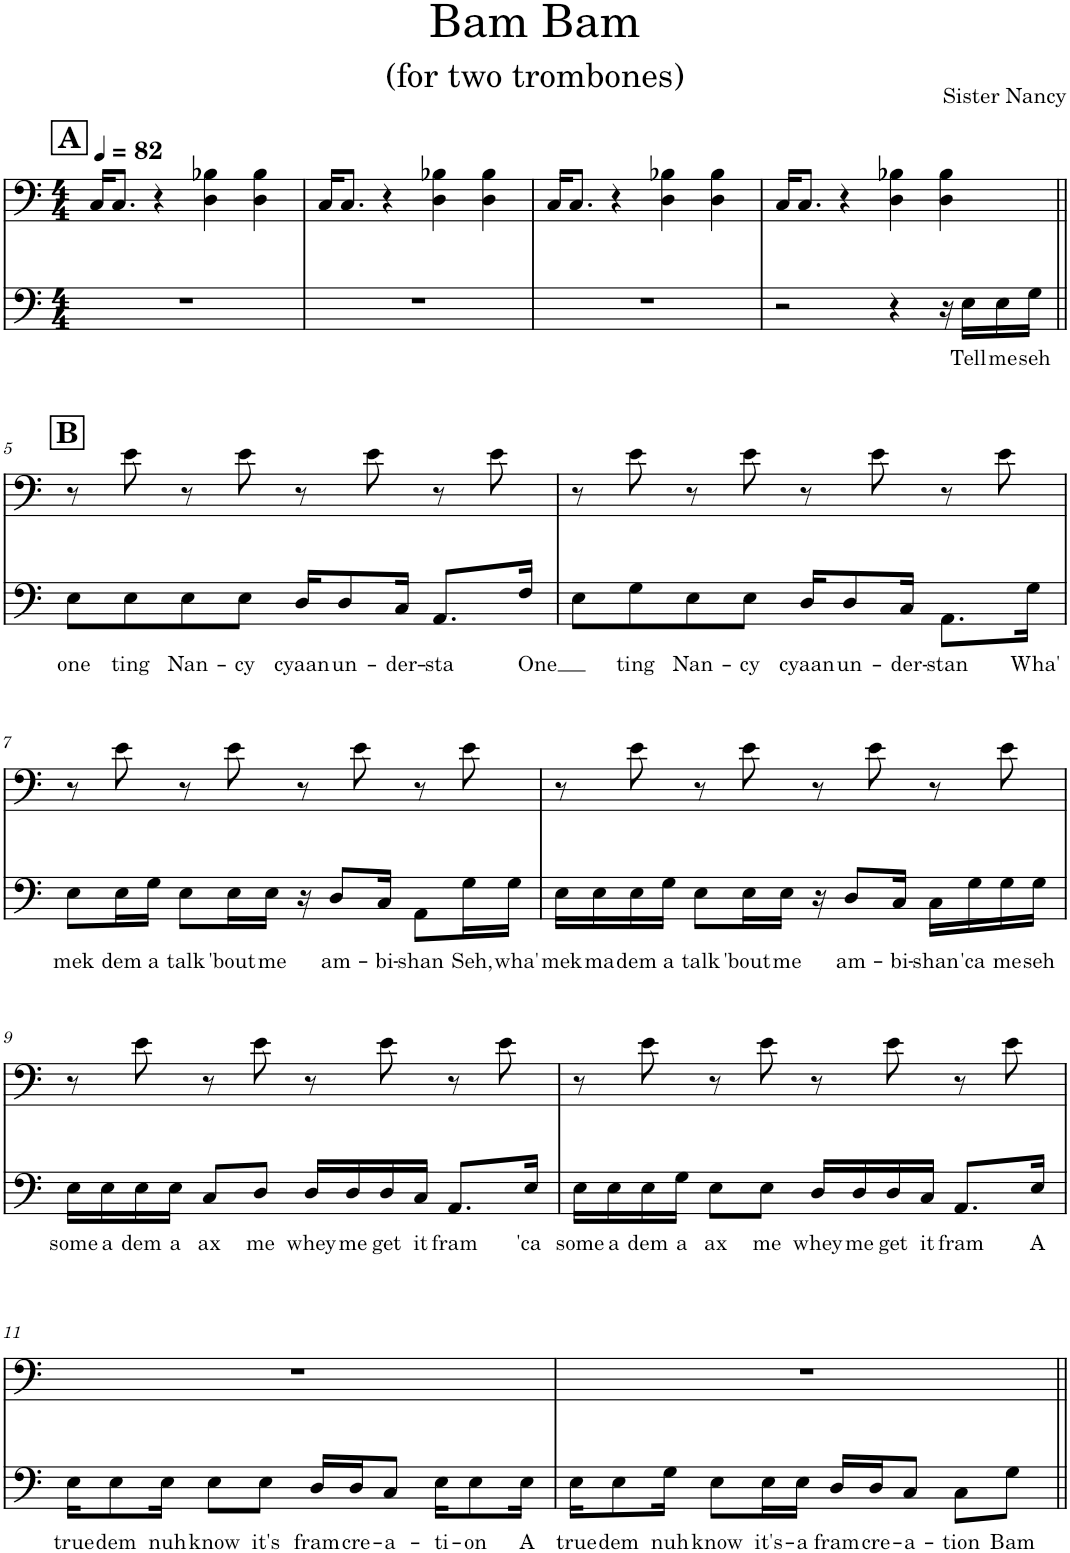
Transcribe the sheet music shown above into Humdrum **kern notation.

**kern	**text	**kern
*part2	*part2	*part1
*staff2	*staff2	*staff1
*I"Piano	*	*I"Piano, brass
*I'Pno	*	*I'Pno
*clefF4	*	*clefF4
*k[]	*	*k[]
*M4/4	*	*M4/4
*MM82	*	*MM82
!!LO:REH:place=s1:a:B:cj:fs=14:t=A
=1	=1	=1
1r	.	16C/KL
.	.	8.C/J
.	.	4r
.	.	4D\ 4B-X\
.	.	4D\ 4B-\
=2	=2	=2
1r	.	16C/KL
.	.	8.C/J
.	.	4r
.	.	4D\ 4B-X\
.	.	4D\ 4B-\
=3	=3	=3
1r	.	16C/KL
.	.	8.C/J
.	.	4r
.	.	4D\ 4B-X\
.	.	4D\ 4B-\
=4	=4	=4
2r	.	16C/KL
.	.	8.C/J
.	.	4r
4r	.	4D\ 4B-X\
16r	.	4D\ 4B-\
!	!LO:LY:b	!
16E\LL	Tell	.
!	!LO:LY:b	!
16E\	me	.
!	!LO:LY:b	!
16G\JJ	seh	.
!!LO:LB:g=z
!!LO:REH:place=s1:a:B:cj:fs=14:t=B
=5||	=5||	=5||
!	!LO:LY:b	!
8E\L	one	8r
!	!LO:LY:b	!
8E\	ting	8e\
!	!LO:LY:b	!
8E\	Nan-	8r
!	!LO:LY:b	!
8E\J	-cy	8e\
!	!LO:LY:b	!
16D/KL	cyaan	8r
!	!LO:LY:b	!
8D/	un-	.
.	.	8e\
!	!LO:LY:b	!
16C/Jk	-der-	.
!	!LO:LY:b	!
8.AA/L	-sta	8r
.	.	8e\
!	!LO:LY:b	!
16F/Jk	One	.
=6	=6	=6
8E\L	.	8r
!	!LO:LY:b	!
8G\	ting	8e\
!	!LO:LY:b	!
8E\	Nan-	8r
!	!LO:LY:b	!
8E\J	-cy	8e\
!	!LO:LY:b	!
16D/KL	cyaan	8r
!	!LO:LY:b	!
8D/	un-	.
.	.	8e\
!	!LO:LY:b	!
16C/Jk	-der-	.
!	!LO:LY:b	!
8.AA\L	-stan	8r
.	.	8e\
!	!LO:LY:b	!
16G\Jk	Wha'	.
!!LO:LB:g=z
=7	=7	=7
!	!LO:LY:b	!
8E\L	mek	8r
!	!LO:LY:b	!
16E\L	dem	8e\
!	!LO:LY:b	!
16G\JJ	a	.
!	!LO:LY:b	!
8E\L	talk	8r
!	!LO:LY:b	!
16E\L	'bout	8e\
!	!LO:LY:b	!
16E\JJ	me	.
16r	.	8r
!	!LO:LY:b	!
8D/L	am-	.
.	.	8e\
!	!LO:LY:b	!
16C/Jk	-bi-	.
!	!LO:LY:b	!
8AA\L	-shan	8r
!	!LO:LY:b	!
16G\L	Seh,	8e\
!	!LO:LY:b	!
16G\JJ	wha'	.
=8	=8	=8
!	!LO:LY:b	!
16E\LL	mek	8r
!	!LO:LY:b	!
16E\	ma	.
!	!LO:LY:b	!
16E\	dem	8e\
!	!LO:LY:b	!
16G\JJ	a	.
!	!LO:LY:b	!
8E\L	talk	8r
!	!LO:LY:b	!
16E\L	'bout	8e\
!	!LO:LY:b	!
16E\JJ	me	.
16r	.	8r
!	!LO:LY:b	!
8D/L	am-	.
.	.	8e\
!	!LO:LY:b	!
16C/Jk	-bi-	.
!	!LO:LY:b	!
16C\LL	-shan	8r
!	!LO:LY:b	!
16G\	'ca	.
!	!LO:LY:b	!
16G\	me	8e\
!	!LO:LY:b	!
16G\JJ	seh	.
!!LO:LB:g=z
=9	=9	=9
!	!LO:LY:b	!
16E\LL	some	8r
!	!LO:LY:b	!
16E\	a	.
!	!LO:LY:b	!
16E\	dem	8e\
!	!LO:LY:b	!
16E\JJ	a	.
!	!LO:LY:b	!
8C/L	ax	8r
!	!LO:LY:b	!
8D/J	me	8e\
!	!LO:LY:b	!
16D/LL	whey	8r
!	!LO:LY:b	!
16D/	me	.
!	!LO:LY:b	!
16D/	get	8e\
!	!LO:LY:b	!
16C/JJ	it	.
!	!LO:LY:b	!
8.AA/L	fram	8r
.	.	8e\
!	!LO:LY:b	!
16E/Jk	'ca	.
=10	=10	=10
!	!LO:LY:b	!
16E\LL	some	8r
!	!LO:LY:b	!
16E\	a	.
!	!LO:LY:b	!
16E\	dem	8e\
!	!LO:LY:b	!
16G\JJ	a	.
!	!LO:LY:b	!
8E\L	ax	8r
!	!LO:LY:b	!
8E\J	me	8e\
!	!LO:LY:b	!
16D/LL	whey	8r
!	!LO:LY:b	!
16D/	me	.
!	!LO:LY:b	!
16D/	get	8e\
!	!LO:LY:b	!
16C/JJ	it	.
!	!LO:LY:b	!
8.AA/L	fram	8r
.	.	8e\
!	!LO:LY:b	!
16E/Jk	A	.
!!LO:LB:g=z
=11	=11	=11
!	!LO:LY:b	!
16E\KL	true	1r
!	!LO:LY:b	!
8E\	dem	.
!	!LO:LY:b	!
16E\Jk	nuh	.
!	!LO:LY:b	!
8E\L	know	.
!	!LO:LY:b	!
8E\J	it's	.
!	!LO:LY:b	!
16D/LL	fram	.
!	!LO:LY:b	!
16D/J	cre-	.
!	!LO:LY:b	!
8C/J	-a-	.
!	!LO:LY:b	!
16E\KL	-ti-	.
!	!LO:LY:b	!
8E\	-on	.
!	!LO:LY:b	!
16E\Jk	A	.
=12	=12	=12
!	!LO:LY:b	!
16E\KL	true	1r
!	!LO:LY:b	!
8E\	dem	.
!	!LO:LY:b	!
16G\Jk	nuh	.
!	!LO:LY:b	!
8E\L	know	.
!	!LO:LY:b	!
16E\L	it's-	.
!	!LO:LY:b	!
16E\JJ	-a	.
!	!LO:LY:b	!
16D/LL	fram	.
!	!LO:LY:b	!
16D/J	cre-	.
!	!LO:LY:b	!
8C/J	-a-	.
!	!LO:LY:b	!
8C\L	-tion	.
!	!LO:LY:b	!
8G\J	Bam	.
=||	=||	=||
*-	*-	*-
